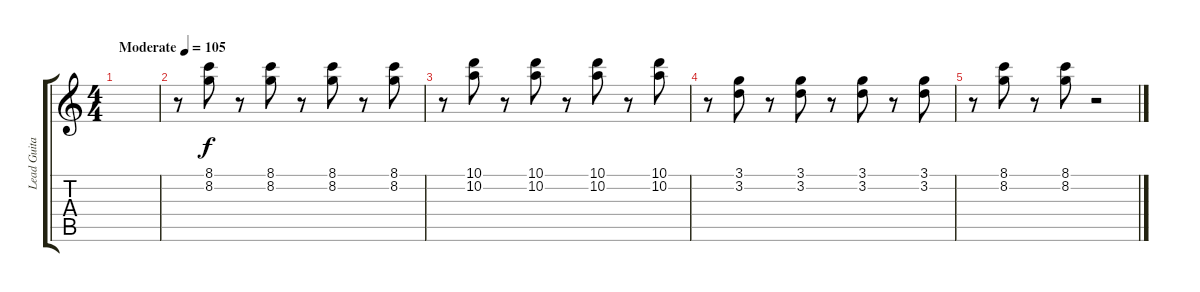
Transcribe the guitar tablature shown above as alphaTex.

\track ("Lead Guitar" "Lead Guita") {instrument overdrivenguitar}
\staff {score tabs}
\tuning (E4 B3 G3 D3 A2 E2) {hide}
\ts (4 4)
\tempo (105 "Moderate")
\clef g2
\ks c
|
r.8 (8.1 8.2).8 r.8 (8.1 8.2).8 r.8 (8.1 8.2).8 r.8 (8.1 8.2).8 |
r.8 (10.1 10.2).8 r.8 (10.1 10.2).8 r.8 (10.1 10.2).8 r.8 (10.1 10.2).8 |
r.8 (3.1 3.2).8 r.8 (3.1 3.2).8 r.8 (3.1 3.2).8 r.8 (3.1 3.2).8 |
r.8 (8.1 8.2).8 r.8 (8.1 8.2).8 r.2
